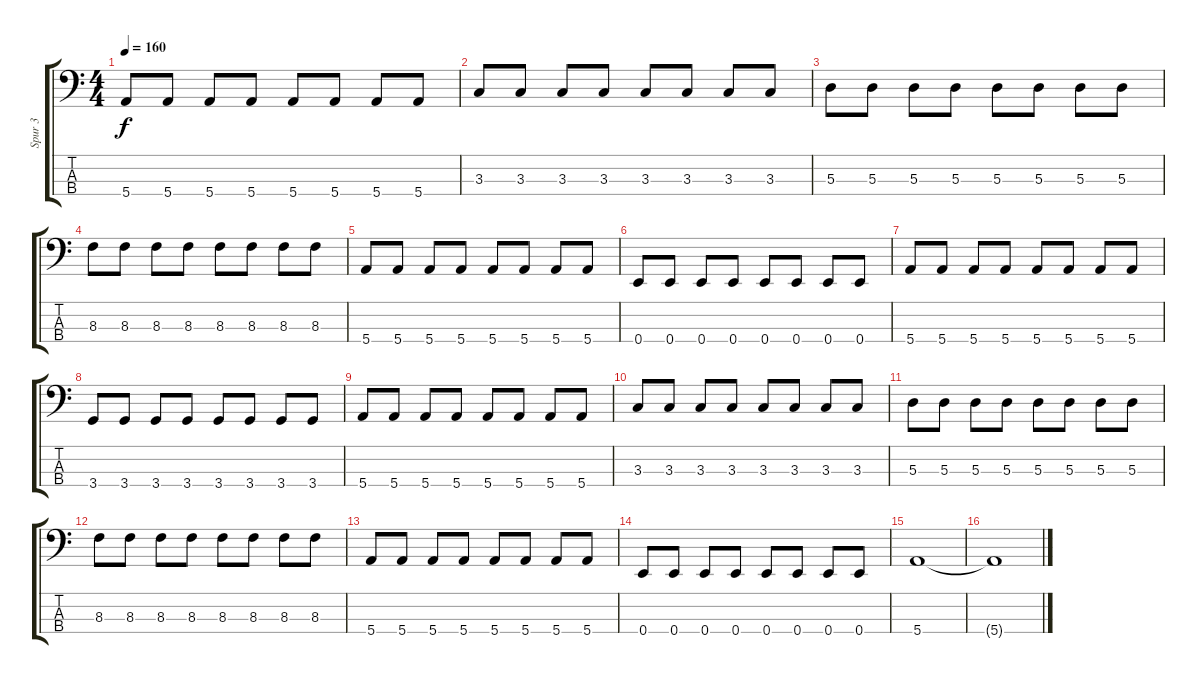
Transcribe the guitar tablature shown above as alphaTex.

\track ("Spur 3" "Spur 3") {instrument electricbasspick}
\staff {score tabs}
\tuning (G2 D2 A1 E1) {hide}
\ts (4 4)
\tempo 160
\clef f4
\ks c
5.4.8{dy f} 5.4.8 5.4.8 5.4.8 5.4.8 5.4.8 5.4.8 5.4.8 |
3.3.8 3.3.8 3.3.8 3.3.8 3.3.8 3.3.8 3.3.8 3.3.8 |
5.3.8 5.3.8 5.3.8 5.3.8 5.3.8 5.3.8 5.3.8 5.3.8 |
8.3.8 8.3.8 8.3.8 8.3.8 8.3.8 8.3.8 8.3.8 8.3.8 |
5.4.8 5.4.8 5.4.8 5.4.8 5.4.8 5.4.8 5.4.8 5.4.8 |
0.4.8 0.4.8 0.4.8 0.4.8 0.4.8 0.4.8 0.4.8 0.4.8 |
5.4.8 5.4.8 5.4.8 5.4.8 5.4.8 5.4.8 5.4.8 5.4.8 |
3.4.8 3.4.8 3.4.8 3.4.8 3.4.8 3.4.8 3.4.8 3.4.8 |
5.4.8 5.4.8 5.4.8 5.4.8 5.4.8 5.4.8 5.4.8 5.4.8 |
3.3.8 3.3.8 3.3.8 3.3.8 3.3.8 3.3.8 3.3.8 3.3.8 |
5.3.8 5.3.8 5.3.8 5.3.8 5.3.8 5.3.8 5.3.8 5.3.8 |
8.3.8 8.3.8 8.3.8 8.3.8 8.3.8 8.3.8 8.3.8 8.3.8 |
5.4.8 5.4.8 5.4.8 5.4.8 5.4.8 5.4.8 5.4.8 5.4.8 |
0.4.8 0.4.8 0.4.8 0.4.8 0.4.8 0.4.8 0.4.8 0.4.8 |
5.4.1 |
5.4{t}.1
